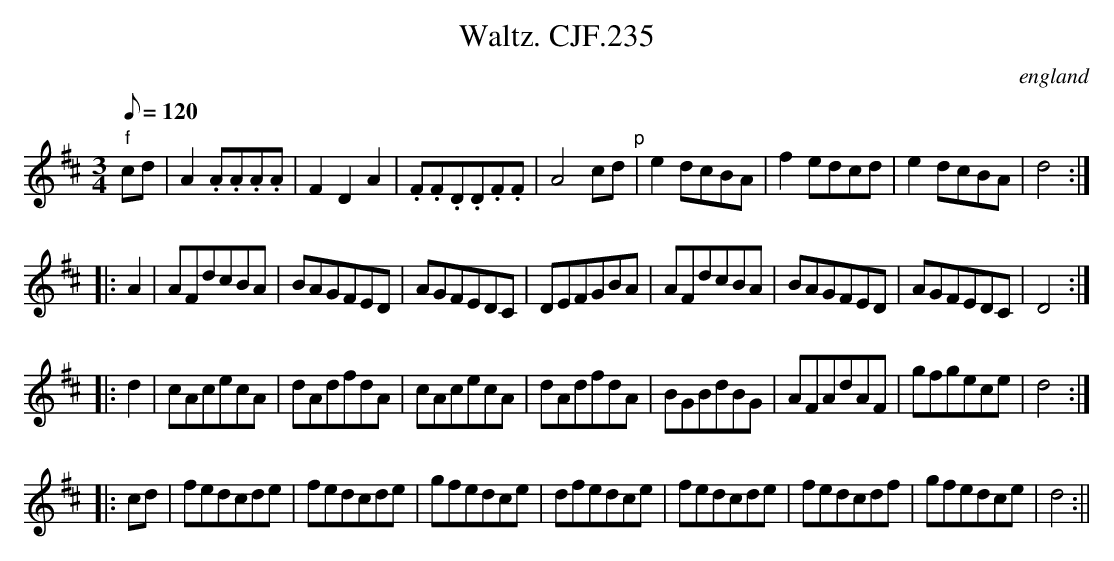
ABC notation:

X:1
T:Waltz. CJF.235
O:england
M:3/4
L:1/8
Q:120
K:D
"f"cd|A2.A.A.A.A|F2D2A2|.F.F.D.D.F.F|A4cd"p"|\
e2dcBA|f2edcd|e2dcBA|d4:||:
A2|AFdcBA|BAGFED|AGFEDC|DEFGBA|AFdcBA|\
BAGFED|AGFEDC|D4:||:
d2|cAcecA|dAdfdA|cAcecA|dAdfdA|BGBdBG|\
AFAdAF|gfgece|d4:||:
cd|fedcde|fedcde|gfedce|dfedce|fedcde|\
fedcdf|gfedce|d4:||
